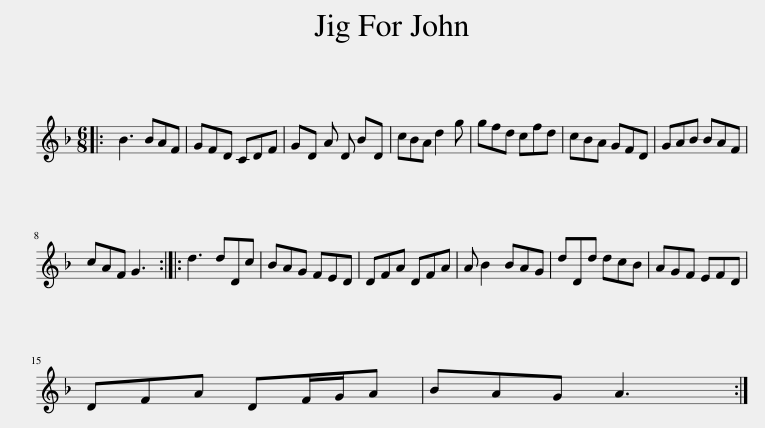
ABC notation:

X:1
L:1/8
M:6/8
I:linebreak $
K:F
V:1 treble
V:1
|: B3 BAF | GFD CDF | GD A D BD | cBA d2 g | gfd cfd | %5
 cBA GFD | GAB BAF |$ cAF G3 :: d3 dDc | BAG FED | %10
 DFA DFA | A B2 BAG | dDd dcB | AGF EFD |$ DFA DF/G/A | %15
 BAG A3 :| %16
